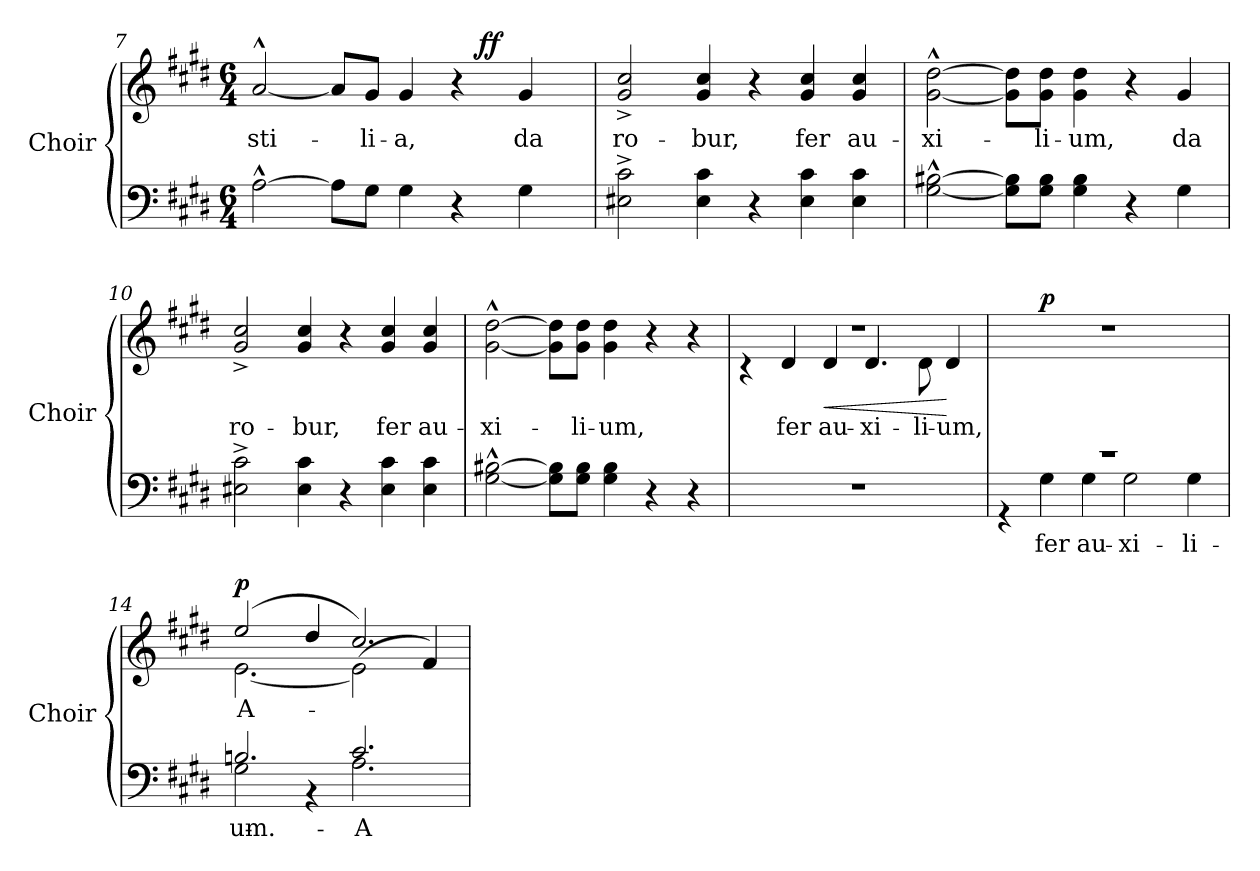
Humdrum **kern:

**kern	**text	**kern	**text	**dynam
*part1	*part1	*part1	*part1	*part1
*staff2	*staff2	*staff1	*staff1	*staff1/2
*I"Choir	*	*	*	*
*I'Choir	*	*	*	*
*clefF4	*	*clefG2	*	*
*k[f#c#g#d#]	*	*k[f#c#g#d#]	*	*
*E:	*	*E:	*	*
*M6/4	*	*M6/4	*	*
=7	=7	=7	=7	=7
!	!	!	!LO:LY:b:color=#000000	!
*	*	*^	*	*
[2A^^i\	.	[2a^^i/	1ryy	-sti-	.
8Ai\L]	.	8ai/L]	.	.	.
!	!	!	!	!LO:LY:b:color=#000000	!
8G#i\J	.	8g#i/J	.	-li-	.
!	!	!	!	!LO:LY:b:color=#000000	!
4G#i\	.	4g#i/	.	-a,	.
4r	.	4r	16.ryy	.	.
.	.	.	4ryy	.	ff
!	!	!	!	!LO:LY:b:color=#000000	!
4G#i\	.	4g#i/	.	da	.
.	.	.	8ryy	.	.
.	.	.	32ryy	.	.
*	*	*v	*v	*	*
=8	=8	=8	=8	=8
*	*	*^	*	*
!	!	!	!	!LO:LY:b:color=#000000	!
*	*	*v	*v	*	*
2E#Xi\^ 2c#i^	.	2g#i/^ 2cc#i^	ro-	.
!	!	!	!LO:LY:b:color=#000000	!
4E#i\ 4c#i	.	4g#i/ 4cc#i	-bur,	.
4r	.	4r	.	.
!	!	!	!LO:LY:b:color=#000000	!
4E#i\ 4c#i	.	4g#i/ 4cc#i	fer	.
!	!	!	!LO:LY:b:color=#000000	!
4E#i\ 4c#i	.	4g#i/ 4cc#i	au-	.
!!LO:LB:g=z
=9	=9	=9	=9	=9
!	!	!	!LO:LY:b:color=#000000	!
[2G#i\^^ [2B#Xi^^	.	[2g#i\^^ [2dd#i^^	-xi-	.
8G#i]\ 8B#i]\L	.	8g#i]\ 8dd#i]\L	.	.
!	!	!	!LO:LY:b:color=#000000	!
8G#i\ 8B#i\J	.	8g#i\ 8dd#i\J	-li-	.
!	!	!	!LO:LY:b:color=#000000	!
4G#i\ 4B#i	.	4g#i\ 4dd#i	-um,	.
4r	.	4r	.	.
!	!	!	!LO:LY:b:color=#000000	!
4G#i\	.	4g#i/	da	.
=10	=10	=10	=10	=10
!	!	!	!LO:LY:b:color=#000000	!
2E#Xi\^ 2c#i^	.	2g#i/^ 2cc#i^	ro-	.
!	!	!	!LO:LY:b:color=#000000	!
4E#i\ 4c#i	.	4g#i/ 4cc#i	-bur,	.
4r	.	4r	.	.
!	!	!	!LO:LY:b:color=#000000	!
4E#i\ 4c#i	.	4g#i/ 4cc#i	fer	.
!	!	!	!LO:LY:b:color=#000000	!
4E#i\ 4c#i	.	4g#i/ 4cc#i	au-	.
=11	=11	=11	=11	=11
!	!	!	!LO:LY:b:color=#000000	!
[2G#i\^^ [2B#Xi^^	.	[2g#i\^^ [2dd#i^^	-xi-	.
8G#i]\ 8B#i]\L	.	8g#i]\ 8dd#i]\L	.	.
!	!	!	!LO:LY:b:color=#000000	!
8G#i\ 8B#i\J	.	8g#i\ 8dd#i\J	-li-	.
!	!	!	!LO:LY:b:color=#000000	!
4G#i\ 4B#i	.	4g#i\ 4dd#i	-um,	.
4r	.	4r	.	.
4r	.	4r	.	.
=12	=12	=12	=12	=12
!	!	!LO:TX:a:t=dim. e poco rit.	!	!
!LO:N:vis=1	!	!LO:N:vis=1	!	!
*	*	*^	*	*
1.r	.	1.r	4r	.	.
!	!	!	!	!LO:LY:b:color=#000000	!
.	.	.	4d#i/	fer	.
!	!	!	!	!LO:LY:b:color=#000000	!LO:HP:b
.	.	.	4d#i/	au-	<
!	!	!	!	!LO:LY:b:color=#000000	!
.	.	.	4.d#i/	-xi-	.
!	!	!	!	!LO:LY:b:color=#000000	!
.	.	.	8d#i\	-li-	.
!	!	!	!	!LO:LY:b:color=#000000	!
.	.	.	4d#i/	-um,	[
=13	=13	=13	=13	=13	=13
!LO:N:vis=1	!	!LO:N:vis=1	!	!	!
*^	*	*v	*v	*	*
1.r	4r	.	1.r	.	.
!	!	!LO:LY:b:color=#000000	!	!	!
.	4G#i\	fer	.	.	p
!	!	!LO:LY:b:color=#000000	!	!	!
.	4G#i\	au-	.	.	.
!	!	!LO:LY:b:color=#000000	!	!	!
.	2G#i\	-xi-	.	.	.
!	!	!LO:LY:b:color=#000000	!	!	!
.	4G#i\	-li-	.	.	.
=14	=14	=14	=14	=14	=14
!	!	!LO:LY:b:color=#000000	!	!	!
!	!	!	!LO:TX:a:t=dolce espr.	!	!
!	!	!	!	!LO:LY:b:color=#000000	!
*	*	*	*^	*	*
2.Bni/	2G#i\	-um.	(2eei/	[2.ei\	A-	p
.	4r	.	4dd#i/	.	.	.
!	!	!LO:LY:b:color=#000000	!	!	!	!
2.c#i/	2.Ai\	A-	2.cc#i/)	(2ei\]	.	.
.	.	.	.	4f#i/)	.	.
*v	*v	*	*	*	*	*
*	*	*v	*v	*	*
=	=	=	=	=
*-	*-	*-	*-	*-
